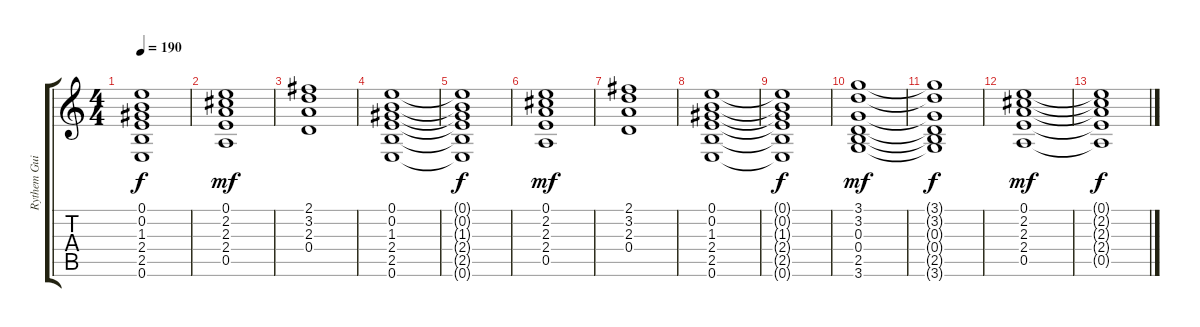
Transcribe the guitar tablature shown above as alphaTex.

\track ("Rythem Guitar" "Rythem Gui") {instrument overdrivenguitar}
\staff {score tabs}
\tuning (E4 B3 G3 D3 A2 E2) {hide}
\ts (4 4)
\tempo 190
\clef g2
\ks c
(0.1{t} 0.2{t} 1.3{t} 2.4{t} 2.5{t} 0.6{t}).1{dy f} |
(0.1 2.2 2.3 2.4 0.5).1{dy mf} |
(2.1 3.2 2.3 0.4).1 |
(0.1 0.2 1.3 2.4 2.5 0.6).1 |
(0.1{t} 0.2{t} 1.3{t} 2.4{t} 2.5{t} 0.6{t}).1{dy f} |
(0.1 2.2 2.3 2.4 0.5).1{dy mf} |
(2.1 3.2 2.3 0.4).1 |
(0.1 0.2 1.3 2.4 2.5 0.6).1 |
(0.1{t} 0.2{t} 1.3{t} 2.4{t} 2.5{t} 0.6{t}).1{dy f} |
(3.1 3.2 0.3 0.4 2.5 3.6).1{dy mf} |
(3.1{t} 3.2{t} 0.3{t} 0.4{t} 2.5{t} 3.6{t}).1{dy f} |
(0.1 2.2 2.3 2.4 0.5).1{dy mf} |
(0.1{t} 2.2{t} 2.3{t} 2.4{t} 0.5{t}).1{dy f}
